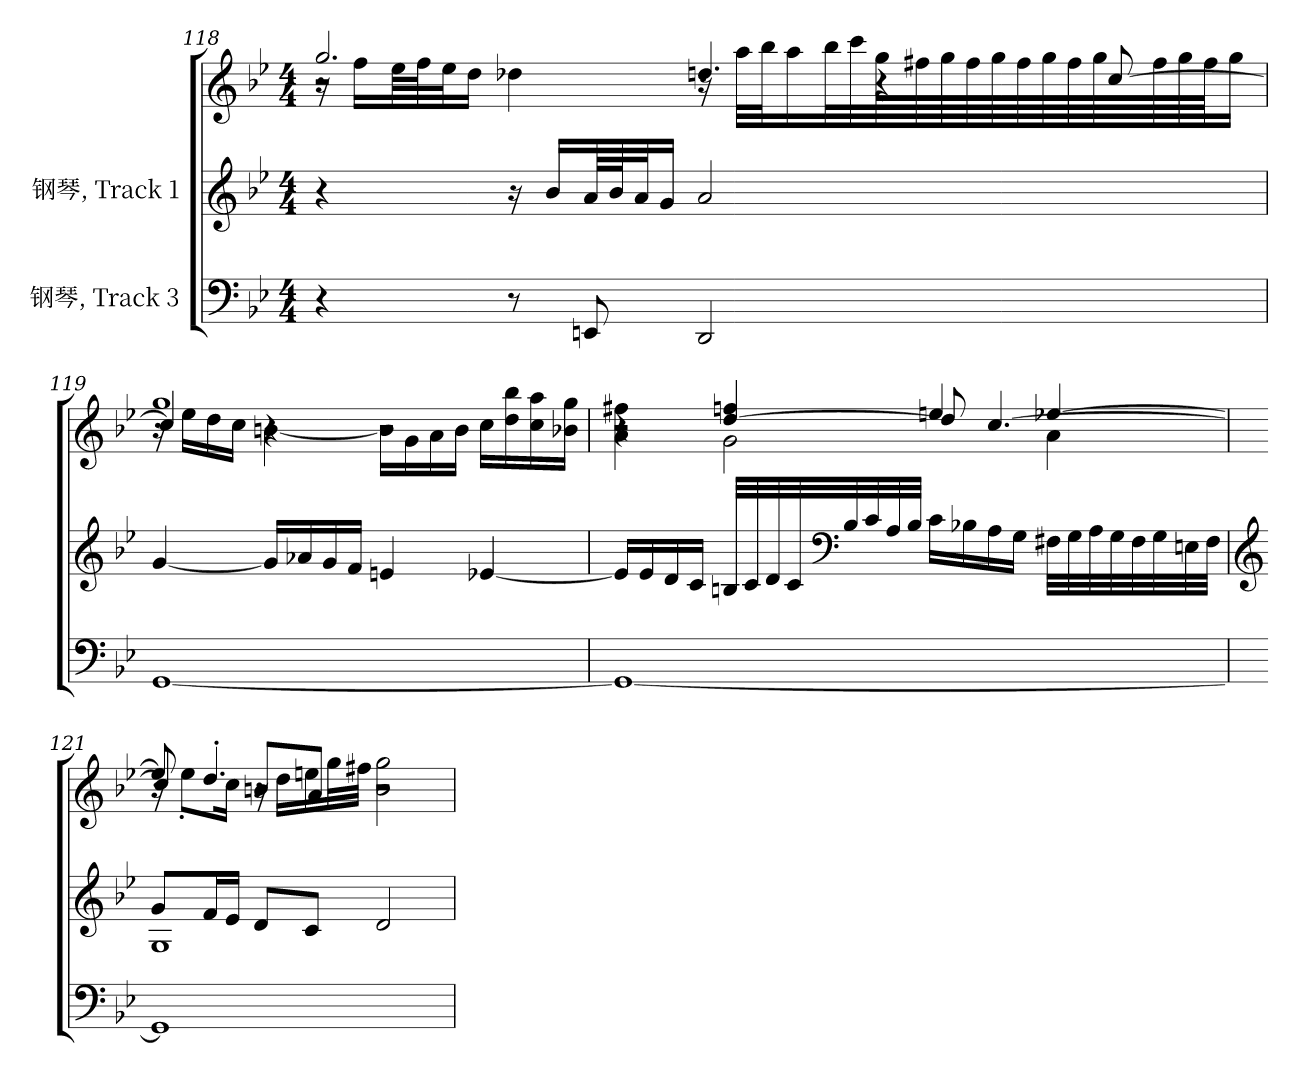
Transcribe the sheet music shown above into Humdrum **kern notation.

**kern	**kern	**kern
*part2	*part1	*part1
*staff3	*staff2	*staff1
*I"钢琴, Track 3	*I"钢琴, Track 1	*
!!LO:PB:g=z
*clefF4	*clefG2	*clefG2
*k[b-e-]	*k[b-e-]	*k[b-e-]
*M4/4	*M4/4	*M4/4
*MM60	*MM60	*MM60
=118	=118	=118
*	*	*^
*	*	*	*^
4r	4r	2.gg/	16r	2r
.	.	.	16ff\LL	.
.	.	.	64ee-\LL	.
.	.	.	64ff\J	.
.	.	.	32ee-\J	.
.	.	.	16dd\JJ	.
8r	16r	.	4dd-X\	.
.	16b-/LL	.	.	.
8EEn/	64a/LL	.	.	.
.	64b-/J	.	.	.
.	32a/J	.	.	.
.	16g/JJ	.	.	.
2DD/	2a/	.	16r	4.ddn/
.	.	.	32aa\LLL	.
.	.	.	32bb-\J	.
.	.	.	16aa\	.
.	.	.	32bb-\L	.
.	.	.	32ccc\	.
.	.	4r	64gg\L	.
.	.	.	64ff#X\	.
.	.	.	64gg\	.
.	.	.	64ff#\	.
.	.	.	64gg\	.
.	.	.	64ff#\	.
.	.	.	64gg\	.
.	.	.	64ff#\	.
.	.	.	64gg\	[8cc/
.	.	.	64ff#\	.
.	.	.	64gg\	.
.	.	.	64ff#\JJ	.
.	.	.	16gg\JJ	.
!!LO:LB:g=z	!!	!!
=119	=119	=119	=119	=119
[1GG	[4g/	1gg	16r	4cc/]
.	.	.	16ee-\LL	.
.	.	.	16dd\	.
.	.	.	16cc\JJ	.
.	16g/LL]	.	[4bn\	4r
.	16a-X/	.	.	.
.	16g/	.	.	.
.	16f/JJ	.	.	.
.	4en/	.	16b\LL]	2r
.	.	.	16g\	.
.	.	.	16a\	.
.	.	.	16b\JJ	.
.	[4e-X/	.	16cc\LL	.
.	.	.	16dd\ 16bb-\	.
.	.	.	16cc\ 16aa\	.
.	.	.	16b-X\ 16gg\JJ	.
!!LO:LB:g=z	!!	!!
=120	=120	=120	=120	=120
*	*	*MM57	*	*
1GG_	16e-/LL]	2r	4a\ 4ff#X\	4r
.	16e-/	.	.	.
.	16d/	.	.	.
.	16c/JJ	.	.	.
.	32Bn/LLL	.	2g\	[4dd/ 4ffn/
.	32c/	.	.	.
.	32d/	.	.	.
.	32c/	.	.	.
*	*clefF4	*	*	*
.	32B/	.	.	.
.	32c/	.	.	.
.	32A/	.	.	.
.	32B/JJJ	.	.	.
.	16c\LL	4een/	.	8dd/]
.	16B-X\	.	.	.
.	16A\	.	.	[4.cc/
.	16G\JJ	.	.	.
.	32F#X\LLL	[4ee-X/	4a\	.
.	32G\	.	.	.
.	32A\	.	.	.
.	32G\	.	.	.
.	32F#\	.	.	.
.	32G\	.	.	.
.	32En\	.	.	.
.	32F#\JJJ	.	.	.
!!LO:LB:g=z	!!	!!
=121	=121	=121	=121	=121
*	*clefG2	*	*	*
*	*	*MM54	*	*
*	*^	*	*	*
1GG]	8g/L	1G	8ee-/]	16r	4cc/]
.	.	.	.	8ee-'\L	.
.	16f/L	.	4.dd'/	.	.
.	16e-/JJ	.	.	16cc\Jk	.
*	*	*	*MM49	*	*
.	8d/L	.	.	16r	8bn/L
.	.	.	.	16dd\LL	.
.	8c/J	.	.	16een\	8a/J
.	.	.	.	32gg\L	.
.	.	.	.	32ff#X\JJJ	.
*	*	*	*MM35	*	*
.	2d/	.	2r	2b\ 2gg\	2r
*	*v	*v	*	*	*
*	*	*v	*v	*v
=	=	=
*-	*-	*-
